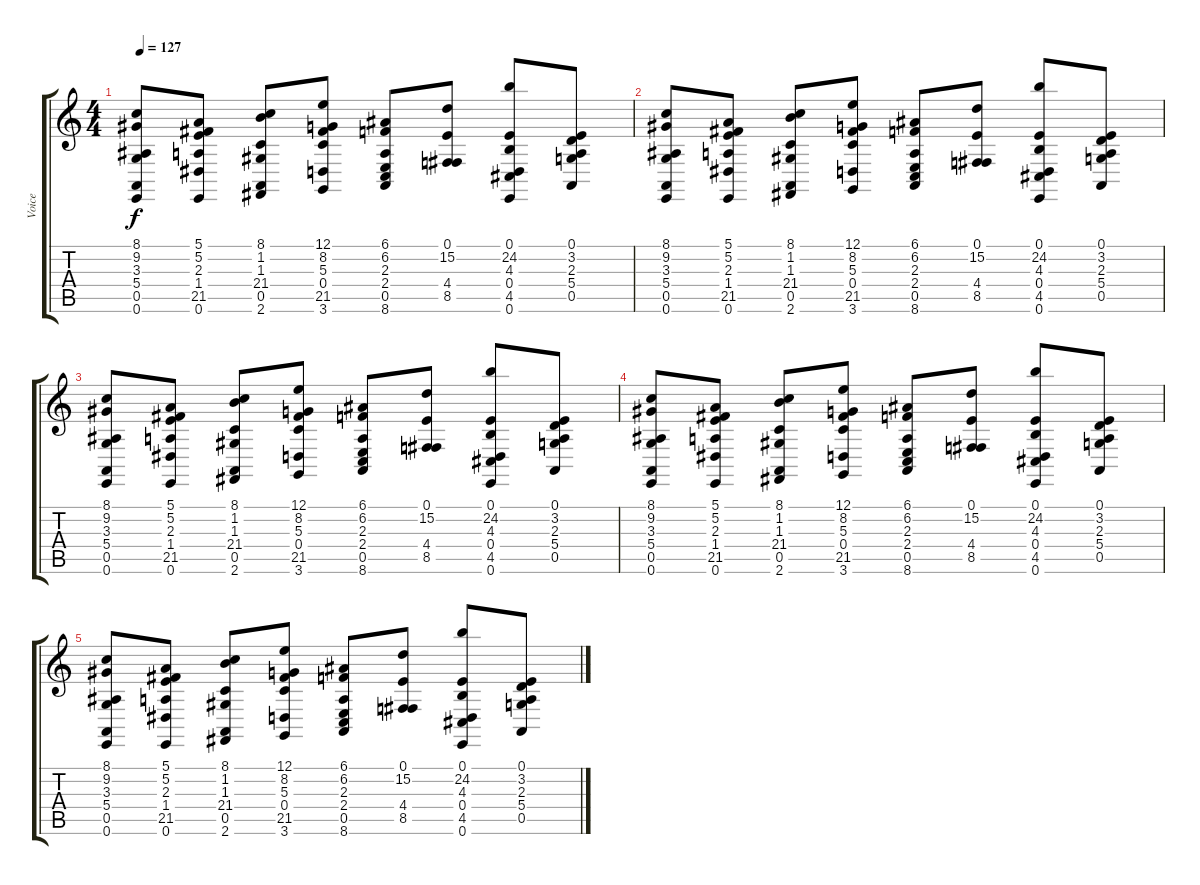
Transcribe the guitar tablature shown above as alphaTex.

\track ("Voice" "Voice") {instrument seashore}
\staff {score tabs}
\tuning (E4 B3 G3 D3 A2 E2) {hide}
\ts (4 4)
\tempo 127
\clef g2
\ks c
(8.1 9.2 3.3 5.4 0.5 0.6).8{dy f instrument seashore} (5.1 5.2 2.3 1.4 21.5 0.6).8 (8.1 1.2 1.3 21.4 0.5 2.6).8 (12.1 8.2 5.3 0.4 21.5 3.6).8 (6.1 6.2 2.3 2.4 0.5 8.6).8 (0.1 15.2 4.4 8.5).8 (0.1 24.2 4.3 0.4 4.5 0.6).8 (0.1 3.2 2.3 5.4 0.5).8 |
(8.1 9.2 3.3 5.4 0.5 0.6).8 (5.1 5.2 2.3 1.4 21.5 0.6).8 (8.1 1.2 1.3 21.4 0.5 2.6).8 (12.1 8.2 5.3 0.4 21.5 3.6).8 (6.1 6.2 2.3 2.4 0.5 8.6).8 (0.1 15.2 4.4 8.5).8 (0.1 24.2 4.3 0.4 4.5 0.6).8 (0.1 3.2 2.3 5.4 0.5).8 |
(8.1 9.2 3.3 5.4 0.5 0.6).8 (5.1 5.2 2.3 1.4 21.5 0.6).8 (8.1 1.2 1.3 21.4 0.5 2.6).8 (12.1 8.2 5.3 0.4 21.5 3.6).8 (6.1 6.2 2.3 2.4 0.5 8.6).8 (0.1 15.2 4.4 8.5).8 (0.1 24.2 4.3 0.4 4.5 0.6).8 (0.1 3.2 2.3 5.4 0.5).8 |
(8.1 9.2 3.3 5.4 0.5 0.6).8{volume 12} (5.1 5.2 2.3 1.4 21.5 0.6).8 (8.1 1.2 1.3 21.4 0.5 2.6).8 (12.1 8.2 5.3 0.4 21.5 3.6).8 (6.1 6.2 2.3 2.4 0.5 8.6).8 (0.1 15.2 4.4 8.5).8 (0.1 24.2 4.3 0.4 4.5 0.6).8 (0.1 3.2 2.3 5.4 0.5).8 |
(8.1 9.2 3.3 5.4 0.5 0.6).8{volume 10} (5.1 5.2 2.3 1.4 21.5 0.6).8 (8.1 1.2 1.3 21.4 0.5 2.6).8 (12.1 8.2 5.3 0.4 21.5 3.6).8 (6.1 6.2 2.3 2.4 0.5 8.6).8 (0.1 15.2 4.4 8.5).8 (0.1 24.2 4.3 0.4 4.5 0.6).8 (0.1 3.2 2.3 5.4 0.5).8
